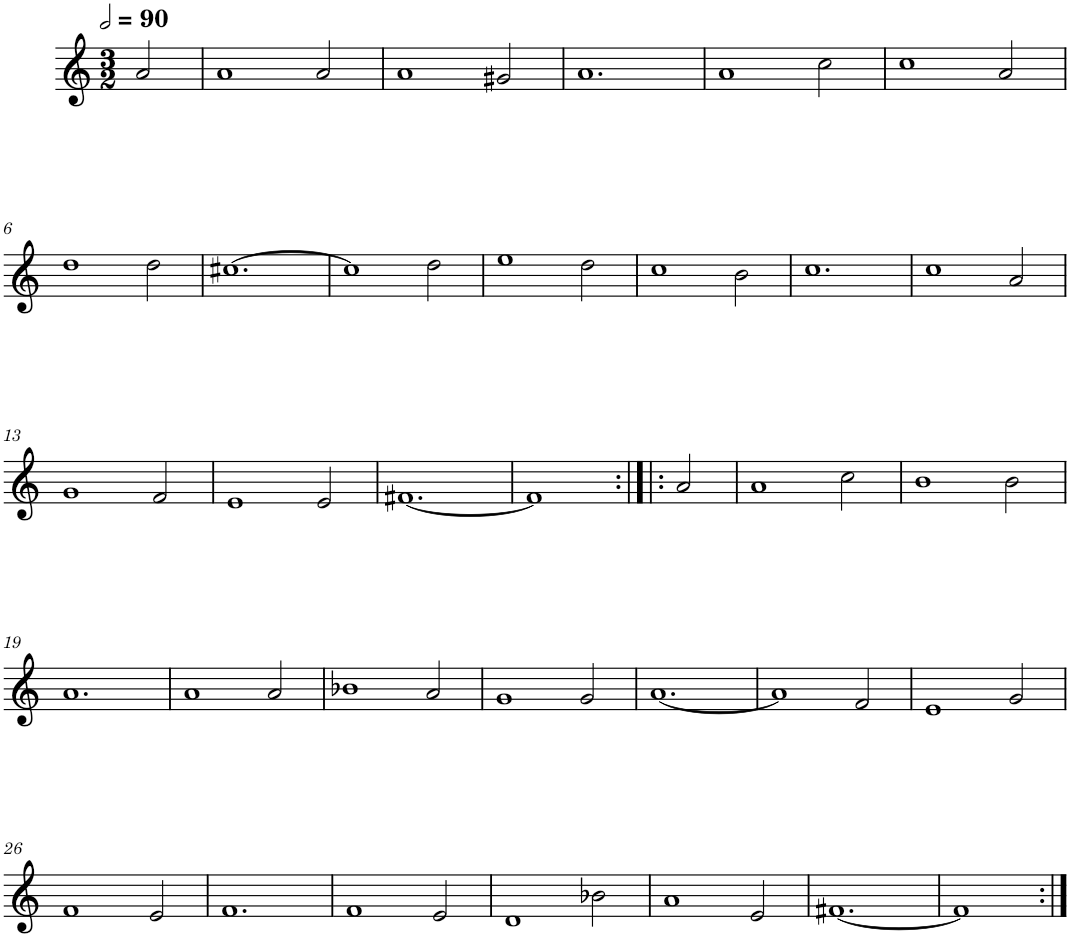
**kern
*part1
*staff1
*I"Cinq parties
*clefG2
*k[]
*M3/2
*MM180
=
2a/
=1
1a
2a/
=2
1a
2g#X/
=3
1.a
=4
1a
2cc\
=5
1cc
2a/
!!LO:LB:g=z
=6
1dd
2dd\
=7
[1.cc#X
=8
1cc#]
2dd\
=9
1ee
2dd\
=10
1cc
2b\
=11
1.cc
=12
1cc
2a/
!!LO:LB:g=z
=13
1g
2f/
=14
1e
2e/
=15
[1.f#X
=16
1f#]
2a/
=17
1a
2cc\
=18
1b
2b\
!!LO:LB:g=z
=19
1.a
=20
1a
2a/
=21
1b-X
2a/
=22
1g
2g/
=23
[1.a
=24
1a]
2f/
=25
1e
2g/
!!LO:LB:g=z
=26
1f
2e/
=27
1.f
=28
1f
2e/
=29
1d
2b-X\
=30
1a
2e/
=31
[1.f#X
=32
1f#]
=:|!
*-
